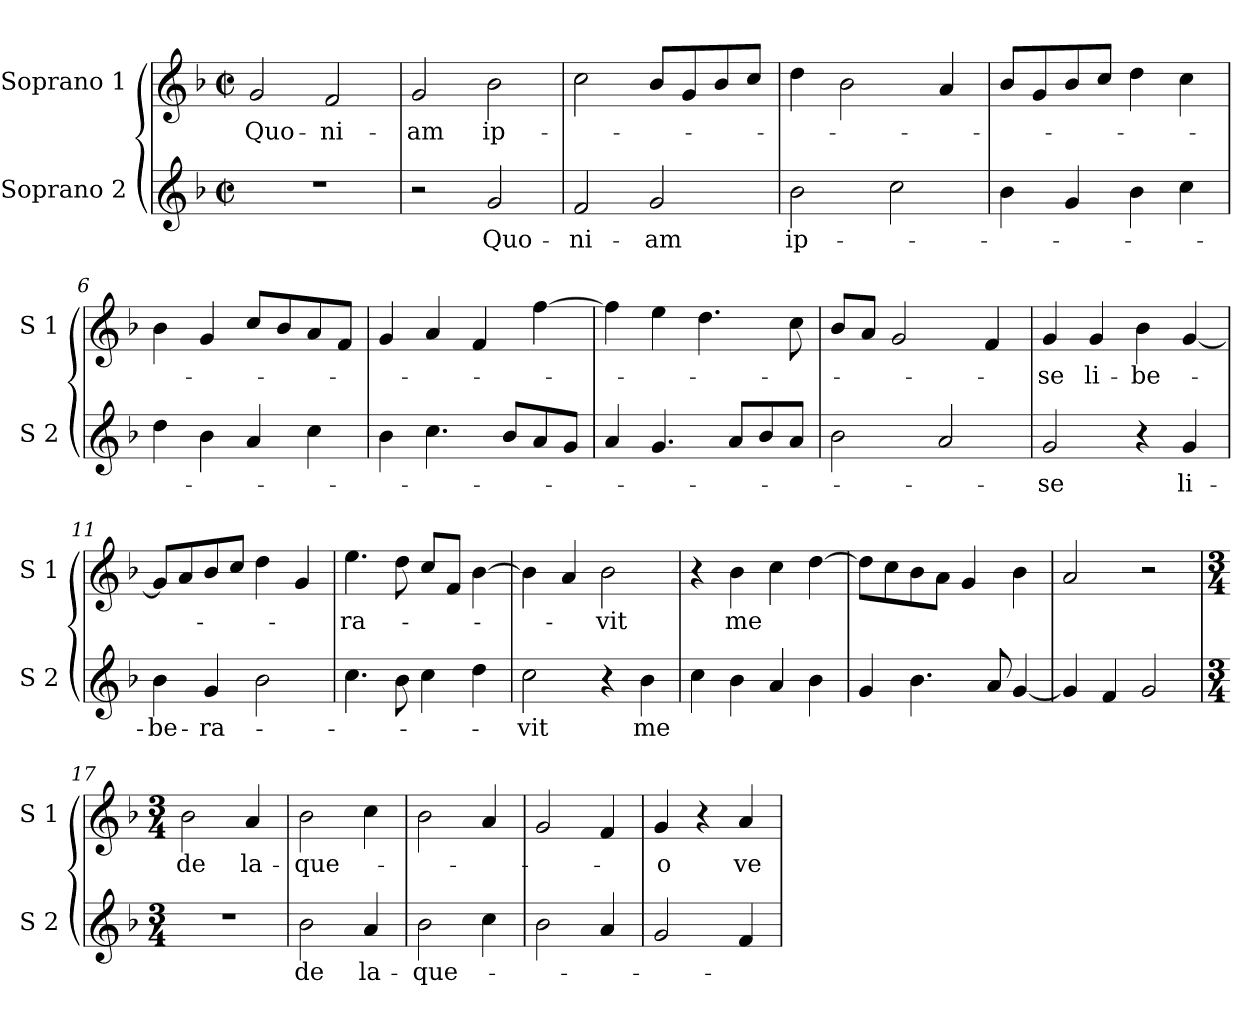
**kern	**text	**kern	**text
*part2	*part2	*part1	*part1
*staff2	*staff2	*staff1	*staff1
*I"Soprano 2	*	*I"Soprano 1	*
*I'S 2	*	*I'S 1	*
*clefG2	*	*clefG2	*
*k[b-]	*	*k[b-]	*
*F:	*	*F:	*
*M2/2	*	*M2/2	*
*met(c|)	*	*met(c|)	*
=1	=1	=1	=1
!	!	!	!LO:LY:b
1r	.	2g/	Quo-
!	!	!	!LO:LY:b
.	.	2f/	-ni-
=2	=2	=2	=2
!	!	!	!LO:LY:b
2r	.	2g/	-am
!	!LO:LY:b	!	!LO:LY:b
2g/	Quo-	2b-\	ip-
=3	=3	=3	=3
!	!LO:LY:b	!	!
2f/	-ni-	2cc\	.
!	!LO:LY:b	!	!
2g/	-am	8b-/L	.
.	.	8g/	.
.	.	8b-/	.
.	.	8cc/J	.
=4	=4	=4	=4
!	!LO:LY:b	!	!
2b-\	ip-	4dd\	.
.	.	2b-\	.
2cc\	.	.	.
.	.	4a/	.
=5	=5	=5	=5
4b-\	.	8b-/L	.
.	.	8g/	.
4g/	.	8b-/	.
.	.	8cc/J	.
4b-\	.	4dd\	.
4cc\	.	4cc\	.
!!LO:LB:g=z
=6	=6	=6	=6
4dd\	.	4b-\	.
4b-\	.	4g/	.
4a/	.	8cc/L	.
.	.	8b-/	.
4cc\	.	8a/	.
.	.	8f/J	.
=7	=7	=7	=7
4b-\	.	4g/	.
4.cc\	.	4a/	.
.	.	4f/	.
8b-/L	.	.	.
8a/	.	[4ff\	.
8g/J	.	.	.
=8	=8	=8	=8
4a/	.	4ff\]	.
4.g/	.	4ee\	.
.	.	4.dd\	.
8a/L	.	.	.
8b-/	.	.	.
8a/J	.	8cc\	.
=9	=9	=9	=9
2b-\	.	8b-/L	.
.	.	8a/J	.
.	.	2g/	.
2a/	.	.	.
.	.	4f/	.
=10	=10	=10	=10
!	!LO:LY:b	!	!LO:LY:b
2g/	-se	4g/	-se
!	!	!	!LO:LY:b
.	.	4g/	li-
!	!	!	!LO:LY:b
4r	.	4b-\	-be-
!	!LO:LY:b	!	!
4g/	li-	[4g/	.
!!LO:LB:g=z
=11	=11	=11	=11
!	!LO:LY:b	!	!
4b-\	-be-	8g/L]	.
.	.	8a/	.
!	!LO:LY:b	!	!
4g/	-ra-	8b-/	.
.	.	8cc/J	.
2b-\	.	4dd\	.
.	.	4g/	.
=12	=12	=12	=12
!	!	!	!LO:LY:b
4.cc\	.	4.ee\	-ra-
8b-\	.	8dd\	.
4cc\	.	8cc/L	.
.	.	8f/J	.
4dd\	.	[4b-\	.
=13	=13	=13	=13
!	!LO:LY:b	!	!
2cc\	-vit	4b-\]	.
.	.	4a/	.
!	!	!	!LO:LY:b
4r	.	2b-\	-vit
!	!LO:LY:b	!	!
4b-\	me	.	.
=14	=14	=14	=14
4cc\	.	4r	.
!	!	!	!LO:LY:b
4b-\	.	4b-\	me
4a/	.	4cc\	.
4b-\	.	[4dd\	.
=15	=15	=15	=15
4g/	.	8dd\L]	.
.	.	8cc\	.
4.b-\	.	8b-\	.
.	.	8a\J	.
.	.	4g/	.
8a/	.	.	.
[4g/	.	4b-\	.
!!LO:LB:g=z
=16	=16	=16	=16
4g/]	.	2a/	.
4f/	.	.	.
2g/	.	2r	.
=17	=17	=17	=17
*M3/4	*	*M3/4	*
!	!	!	!LO:LY:b
2.r	.	2b-\	de
!	!	!	!LO:LY:b
.	.	4a/	la-
=18	=18	=18	=18
!	!LO:LY:b	!	!LO:LY:b
2b-\	de	2b-\	-que-
!	!LO:LY:b	!	!
4a/	la-	4cc\	.
=19	=19	=19	=19
!	!LO:LY:b	!	!
2b-\	-que-	2b-\	.
4cc\	.	4a/	.
=20	=20	=20	=20
2b-\	.	2g/	.
4a/	.	4f/	.
=21	=21	=21	=21
!	!	!	!LO:LY:b
2g/	.	4g/	-o
.	.	4r	.
!	!	!	!LO:LY:b
4f/	.	4a/	ve-
=	=	=	=
*-	*-	*-	*-
